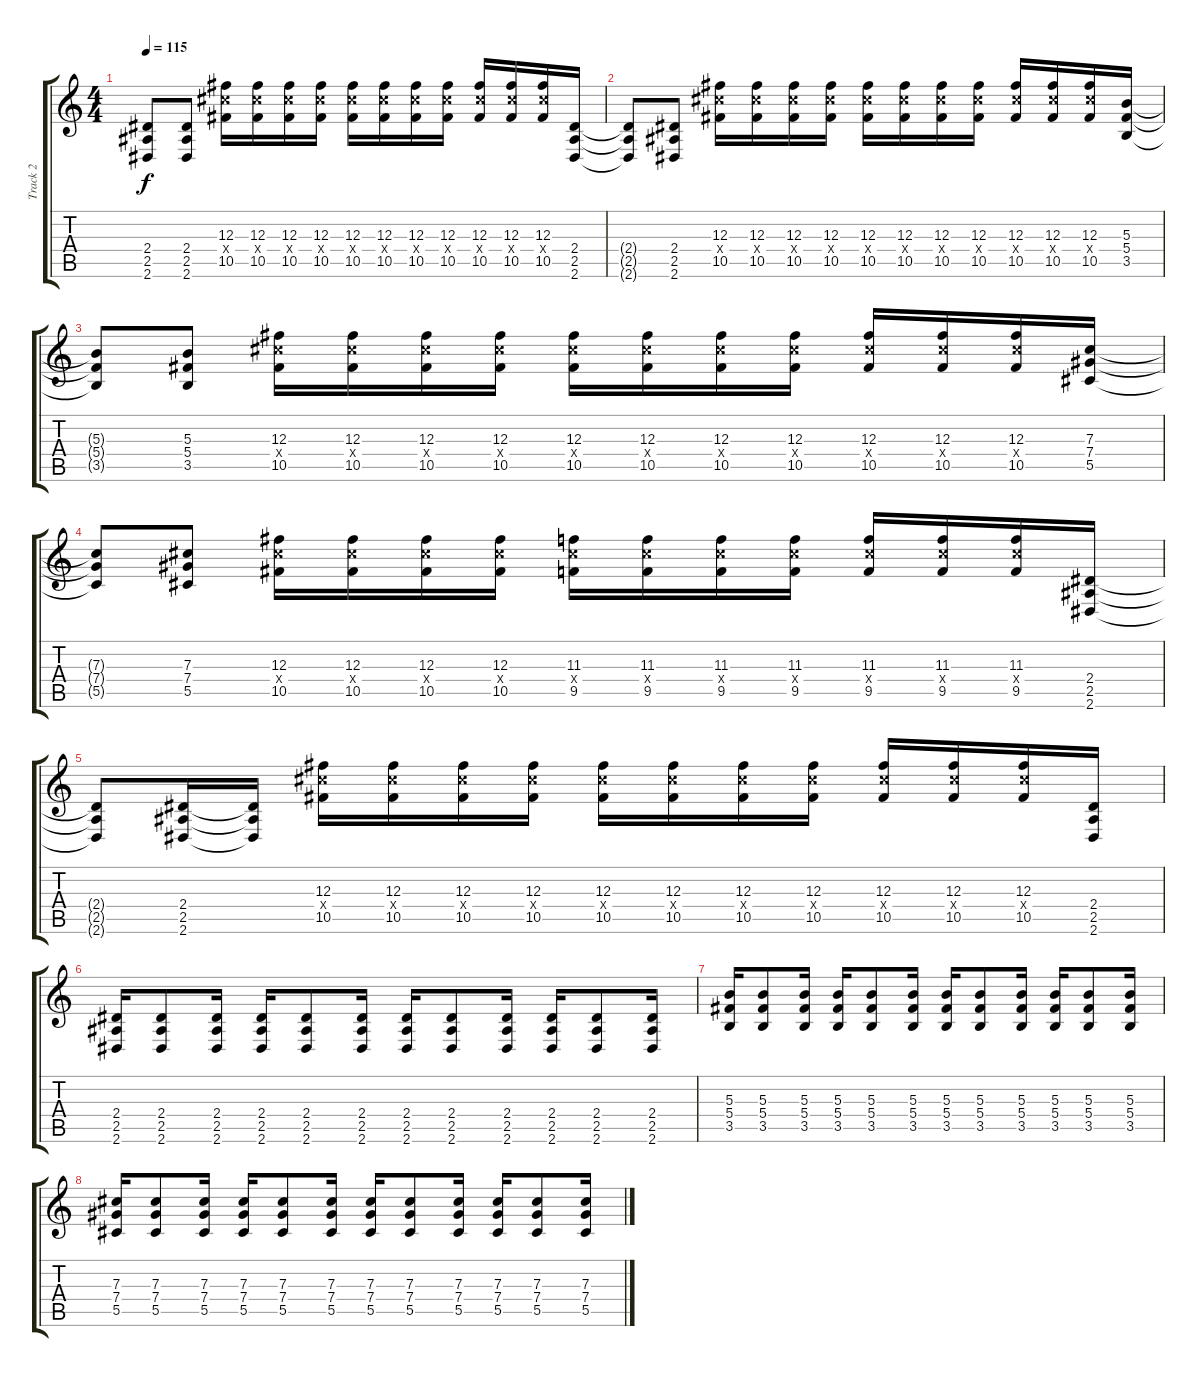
\track ("Track 2" "Track 2") {instrument distortionguitar}
\staff {score tabs}
\tuning (Eb4 Bb3 Gb3 Db3 Ab2 Db2) {hide}
\ts (4 4)
\tempo 115
\clef g2
\ks c
(2.4{t} 2.5{t} 2.6{t}).8{dy f volume 8} (2.4 2.5 2.6).8 (12.3 12.4{x} 10.5).16 (12.3 12.4{x} 10.5).16 (12.3 12.4{x} 10.5).16 (12.3 12.4{x} 10.5).16 (12.3 12.4{x} 10.5).16 (12.3 12.4{x} 10.5).16 (12.3 12.4{x} 10.5).16 (12.3 12.4{x} 10.5).16 (12.3 12.4{x} 10.5).16 (12.3 12.4{x} 10.5).16 (12.3 12.4{x} 10.5).16 (2.4 2.5 2.6).16 |
(2.4{t} 2.5{t} 2.6{t}).8 (2.4 2.5 2.6).8 (12.3 12.4{x} 10.5).16 (12.3 12.4{x} 10.5).16 (12.3 12.4{x} 10.5).16 (12.3 12.4{x} 10.5).16 (12.3 12.4{x} 10.5).16 (12.3 12.4{x} 10.5).16 (12.3 12.4{x} 10.5).16 (12.3 12.4{x} 10.5).16 (12.3 12.4{x} 10.5).16 (12.3 12.4{x} 10.5).16 (12.3 12.4{x} 10.5).16 (5.3 5.4 3.5).16 |
(5.3{t} 5.4{t} 3.5{t}).8 (5.3 5.4 3.5).8 (12.3 12.4{x} 10.5).16 (12.3 12.4{x} 10.5).16 (12.3 12.4{x} 10.5).16 (12.3 12.4{x} 10.5).16 (12.3 12.4{x} 10.5).16 (12.3 12.4{x} 10.5).16 (12.3 12.4{x} 10.5).16 (12.3 12.4{x} 10.5).16 (12.3 12.4{x} 10.5).16 (12.3 12.4{x} 10.5).16 (12.3 12.4{x} 10.5).16 (7.3 7.4 5.5).16 |
(7.3{t} 7.4{t} 5.5{t}).8 (7.3 7.4 5.5).8 (12.3 12.4{x} 10.5).16 (12.3 12.4{x} 10.5).16 (12.3 12.4{x} 10.5).16 (12.3 12.4{x} 10.5).16 (11.3 12.4{x} 9.5).16 (11.3 12.4{x} 9.5).16 (11.3 12.4{x} 9.5).16 (11.3 12.4{x} 9.5).16 (11.3 12.4{x} 9.5).16 (11.3 12.4{x} 9.5).16 (11.3 12.4{x} 9.5).16 (2.4 2.5 2.6).16{balance 16} |
(2.4{t} 2.5{t} 2.6{t}).8 (2.4 2.5 2.6).16 (2.4{t} 2.5{t} 2.6{t}).16{balance 0} (12.3 12.4{x} 10.5).16 (12.3 12.4{x} 10.5).16 (12.3 12.4{x} 10.5).16 (12.3 12.4{x} 10.5).16 (12.3 12.4{x} 10.5).16 (12.3 12.4{x} 10.5).16 (12.3 12.4{x} 10.5).16 (12.3 12.4{x} 10.5).16 (12.3 12.4{x} 10.5).16 (12.3 12.4{x} 10.5).16 (12.3 12.4{x} 10.5).16 (2.4 2.5 2.6).16 |
(2.4 2.5 2.6).16{volume 13 balance 12} (2.4 2.5 2.6).8 (2.4 2.5 2.6).16 (2.4 2.5 2.6).16 (2.4 2.5 2.6).8 (2.4 2.5 2.6).16 (2.4 2.5 2.6).16 (2.4 2.5 2.6).8 (2.4 2.5 2.6).16 (2.4 2.5 2.6).16 (2.4 2.5 2.6).8 (2.4 2.5 2.6).16 |
(5.3 5.4 3.5).16 (5.3 5.4 3.5).8 (5.3 5.4 3.5).16 (5.3 5.4 3.5).16 (5.3 5.4 3.5).8 (5.3 5.4 3.5).16 (5.3 5.4 3.5).16 (5.3 5.4 3.5).8 (5.3 5.4 3.5).16 (5.3 5.4 3.5).16 (5.3 5.4 3.5).8 (5.3 5.4 3.5).16 |
(7.3 7.4 5.5).16 (7.3 7.4 5.5).8 (7.3 7.4 5.5).16 (7.3 7.4 5.5).16 (7.3 7.4 5.5).8 (7.3 7.4 5.5).16 (7.3 7.4 5.5).16 (7.3 7.4 5.5).8 (7.3 7.4 5.5).16 (7.3 7.4 5.5).16 (7.3 7.4 5.5).8 (7.3 7.4 5.5).16
